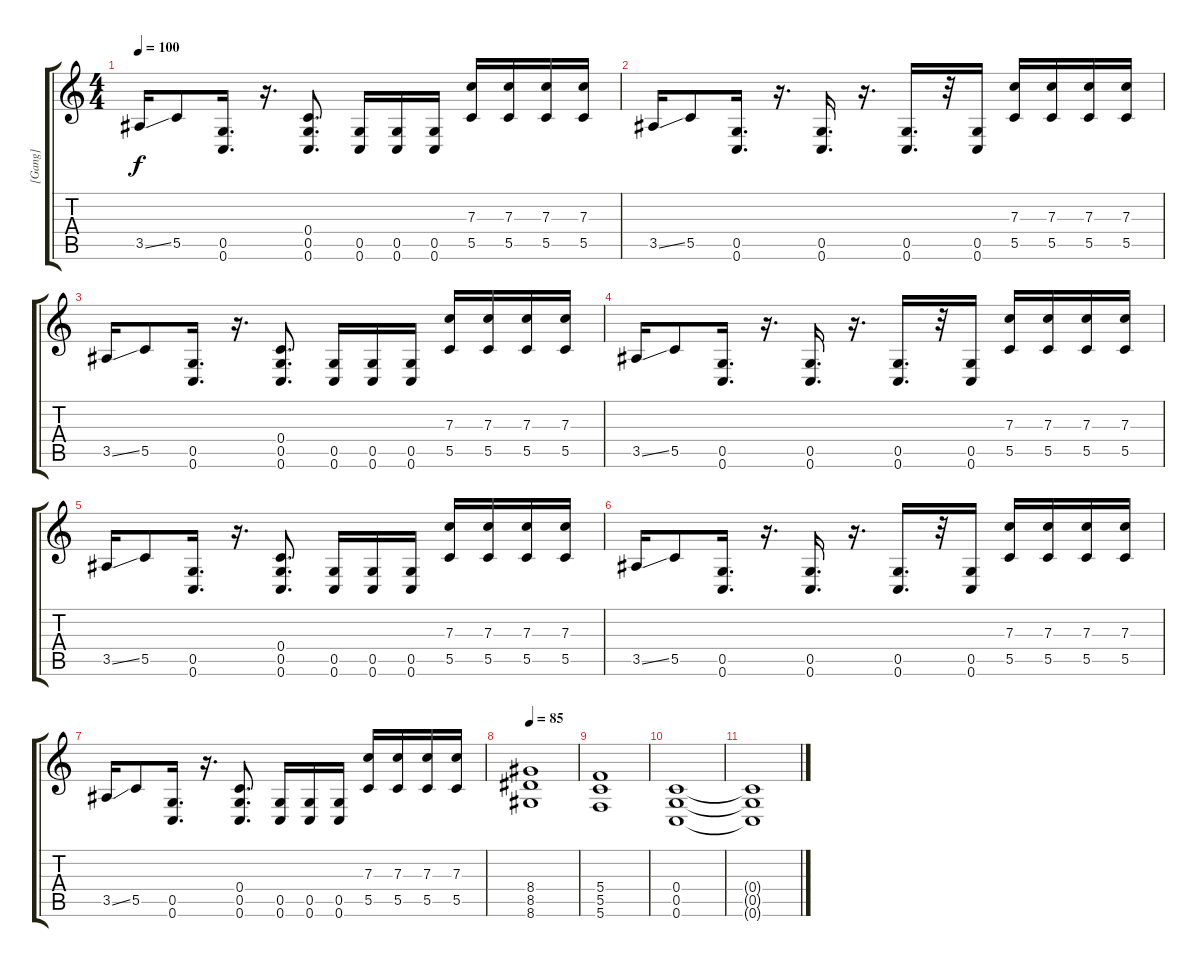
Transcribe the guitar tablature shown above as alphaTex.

\track ("[Gang]" "[Gang]") {instrument distortionguitar}
\staff {score tabs}
\tuning (D4 A3 F3 C3 G2 C2) {hide}
\ts (4 4)
\tempo 100
\clef g2
\ks c
3.5{ss}.16{dy f} 5.5.8 (0.5 0.6).16{d} r.16{d} (0.4 0.5 0.6).8{d} (0.5 0.6).16 (0.5 0.6).16 (0.5 0.6).16 (7.3 5.5).16 (7.3 5.5).16 (7.3 5.5).16 (7.3 5.5).16 |
3.5{ss}.16 5.5.8 (0.5 0.6).16{d} r.16{d} (0.5 0.6).16{d} r.16{d} (0.5 0.6).16{d} r.32 (0.5 0.6).16 (7.3 5.5).16 (7.3 5.5).16 (7.3 5.5).16 (7.3 5.5).16 |
3.5{ss}.16 5.5.8 (0.5 0.6).16{d} r.16{d} (0.4 0.5 0.6).8{d} (0.5 0.6).16 (0.5 0.6).16 (0.5 0.6).16 (7.3 5.5).16 (7.3 5.5).16 (7.3 5.5).16 (7.3 5.5).16 |
3.5{ss}.16 5.5.8 (0.5 0.6).16{d} r.16{d} (0.5 0.6).16{d} r.16{d} (0.5 0.6).16{d} r.32 (0.5 0.6).16 (7.3 5.5).16 (7.3 5.5).16 (7.3 5.5).16 (7.3 5.5).16 |
3.5{ss}.16 5.5.8 (0.5 0.6).16{d} r.16{d} (0.4 0.5 0.6).8{d} (0.5 0.6).16 (0.5 0.6).16 (0.5 0.6).16 (7.3 5.5).16 (7.3 5.5).16 (7.3 5.5).16 (7.3 5.5).16 |
3.5{ss}.16 5.5.8 (0.5 0.6).16{d} r.16{d} (0.5 0.6).16{d} r.16{d} (0.5 0.6).16{d} r.32 (0.5 0.6).16 (7.3 5.5).16 (7.3 5.5).16 (7.3 5.5).16 (7.3 5.5).16 |
3.5{ss}.16 5.5.8 (0.5 0.6).16{d} r.16{d} (0.4 0.5 0.6).8{d} (0.5 0.6).16 (0.5 0.6).16 (0.5 0.6).16 (7.3 5.5).16 (7.3 5.5).16 (7.3 5.5).16 (7.3 5.5).16 |
\tempo 85
(8.4 8.5 8.6).1 |
(5.4 5.5 5.6).1 |
(0.4 0.5 0.6).1 |
(0.4{t} 0.5{t} 0.6{t}).1
